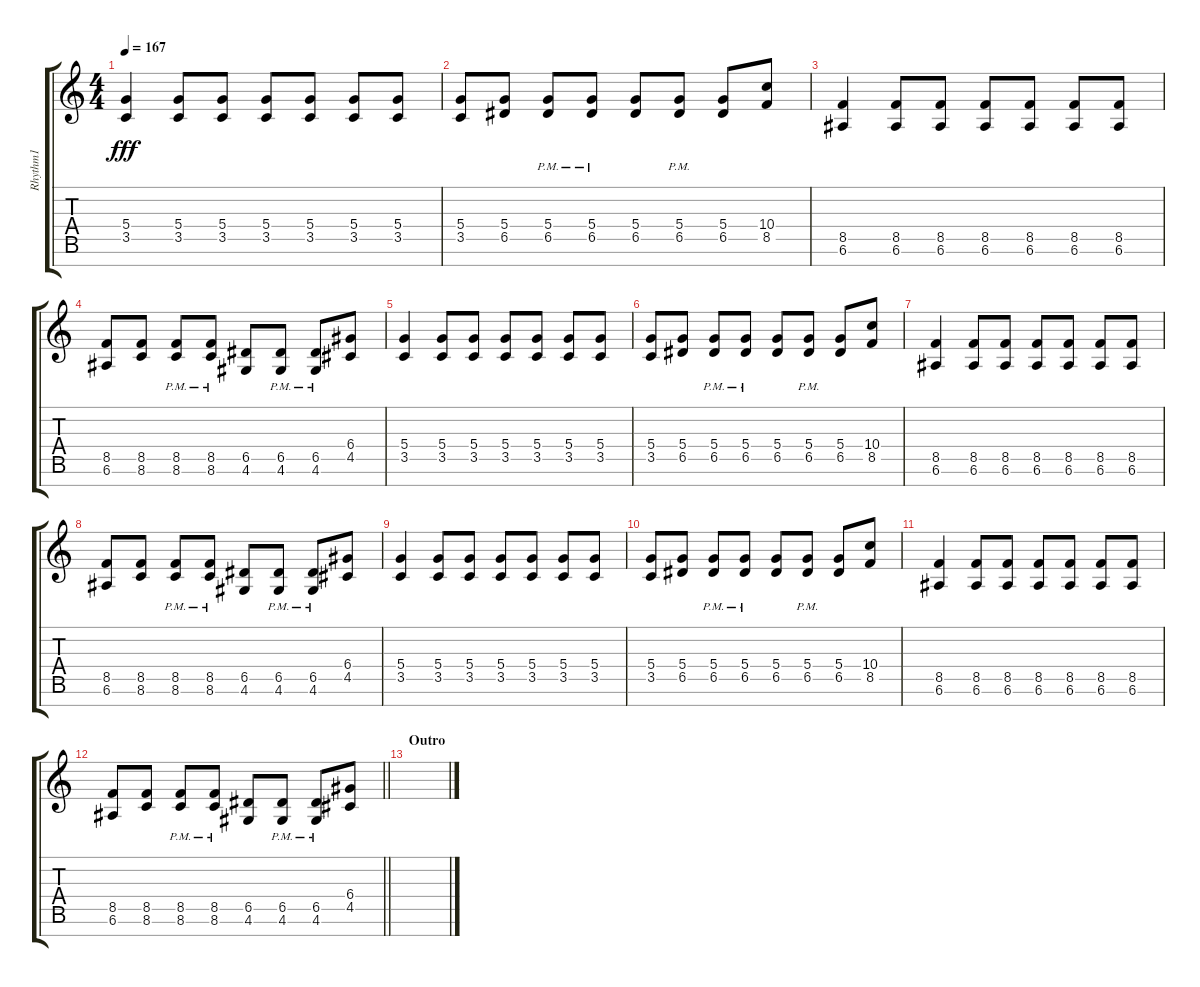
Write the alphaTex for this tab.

\track ("Rhythm1" "Rhythm1") {instrument distortionguitar}
\staff {score tabs}
\tuning (E4 B3 G3 D3 A2 E2 B1) {hide}
\ts (4 4)
\tempo 167
\clef g2
\ks c
(5.4 3.5).4{dy fff} (5.4 3.5).8 (5.4 3.5).8 (5.4 3.5).8 (5.4 3.5).8 (5.4 3.5).8 (5.4 3.5).8 |
(5.4 3.5).8 (5.4 6.5).8 (5.4{pm} 6.5{pm}).8 (5.4{pm} 6.5{pm}).8 (5.4 6.5).8 (5.4{pm} 6.5{pm}).8 (5.4 6.5).8 (10.4 8.5).8 |
(8.5 6.6).4 (8.5 6.6).8 (8.5 6.6).8 (8.5 6.6).8 (8.5 6.6).8 (8.5 6.6).8 (8.5 6.6).8 |
(8.5 6.6).8 (8.5 8.6).8 (8.5{pm} 8.6{pm}).8 (8.5{pm} 8.6{pm}).8 (6.5 4.6).8 (6.5{pm} 4.6{pm}).8 (6.5{pm} 4.6{pm}).8 (6.4 4.5).8 |
(5.4 3.5).4 (5.4 3.5).8 (5.4 3.5).8 (5.4 3.5).8 (5.4 3.5).8 (5.4 3.5).8 (5.4 3.5).8 |
(5.4 3.5).8 (5.4 6.5).8 (5.4{pm} 6.5{pm}).8 (5.4{pm} 6.5{pm}).8 (5.4 6.5).8 (5.4{pm} 6.5{pm}).8 (5.4 6.5).8 (10.4 8.5).8 |
(8.5 6.6).4 (8.5 6.6).8 (8.5 6.6).8 (8.5 6.6).8 (8.5 6.6).8 (8.5 6.6).8 (8.5 6.6).8 |
(8.5 6.6).8 (8.5 8.6).8 (8.5{pm} 8.6{pm}).8 (8.5{pm} 8.6{pm}).8 (6.5 4.6).8 (6.5{pm} 4.6{pm}).8 (6.5{pm} 4.6{pm}).8 (6.4 4.5).8 |
(5.4 3.5).4 (5.4 3.5).8 (5.4 3.5).8 (5.4 3.5).8 (5.4 3.5).8 (5.4 3.5).8 (5.4 3.5).8 |
(5.4 3.5).8 (5.4 6.5).8 (5.4{pm} 6.5{pm}).8 (5.4{pm} 6.5{pm}).8 (5.4 6.5).8 (5.4{pm} 6.5{pm}).8 (5.4 6.5).8 (10.4 8.5).8 |
(8.5 6.6).4 (8.5 6.6).8 (8.5 6.6).8 (8.5 6.6).8 (8.5 6.6).8 (8.5 6.6).8 (8.5 6.6).8 |
\barLineRight lightlight
(8.5 6.6).8 (8.5 8.6).8 (8.5{pm} 8.6{pm}).8 (8.5{pm} 8.6{pm}).8 (6.5 4.6).8 (6.5{pm} 4.6{pm}).8 (6.5{pm} 4.6{pm}).8 (6.4 4.5).8 |
\section ("" "Outro")
